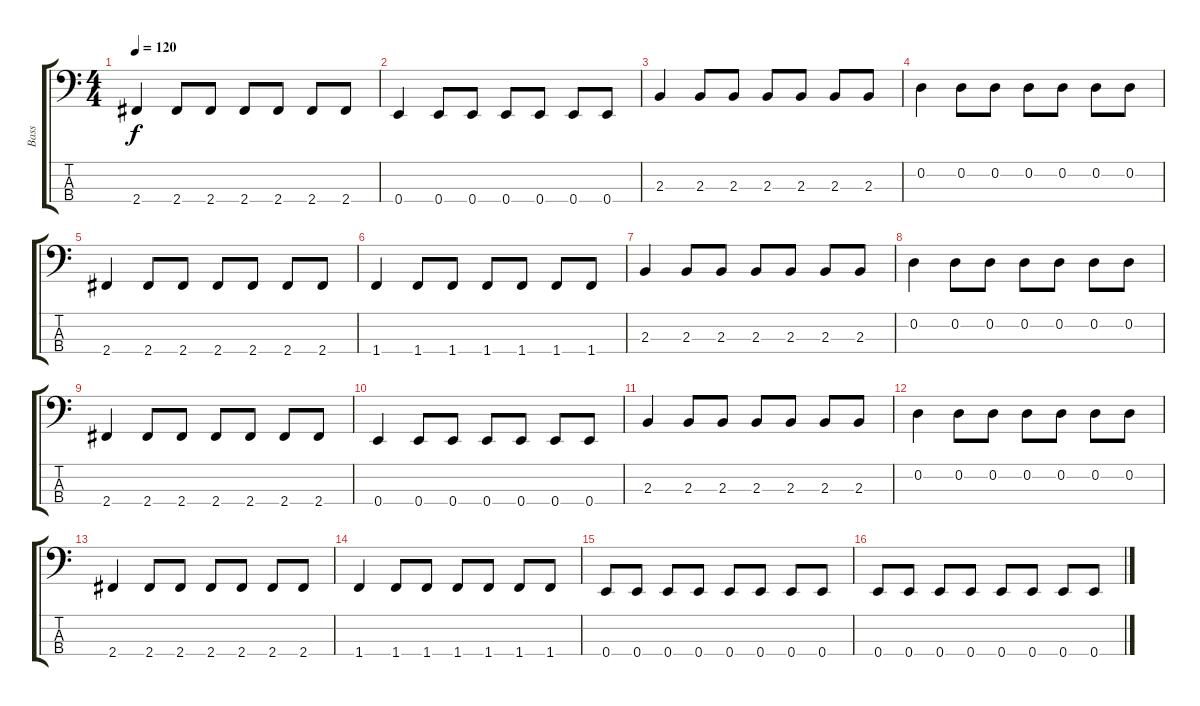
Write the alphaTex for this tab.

\track ("Bass" "Bass") {instrument electricbasspick}
\staff {score tabs}
\tuning (G2 D2 A1 E1) {hide}
\ts (4 4)
\tempo 120
\clef f4
\ks c
2.4.4{dy f} 2.4.8 2.4.8 2.4.8 2.4.8 2.4.8 2.4.8 |
0.4.4 0.4.8 0.4.8 0.4.8 0.4.8 0.4.8 0.4.8 |
2.3.4 2.3.8 2.3.8 2.3.8 2.3.8 2.3.8 2.3.8 |
0.2.4 0.2.8 0.2.8 0.2.8 0.2.8 0.2.8 0.2.8 |
2.4.4 2.4.8 2.4.8 2.4.8 2.4.8 2.4.8 2.4.8 |
1.4.4 1.4.8 1.4.8 1.4.8 1.4.8 1.4.8 1.4.8 |
2.3.4 2.3.8 2.3.8 2.3.8 2.3.8 2.3.8 2.3.8 |
0.2.4 0.2.8 0.2.8 0.2.8 0.2.8 0.2.8 0.2.8 |
2.4.4 2.4.8 2.4.8 2.4.8 2.4.8 2.4.8 2.4.8 |
0.4.4 0.4.8 0.4.8 0.4.8 0.4.8 0.4.8 0.4.8 |
2.3.4 2.3.8 2.3.8 2.3.8 2.3.8 2.3.8 2.3.8 |
0.2.4 0.2.8 0.2.8 0.2.8 0.2.8 0.2.8 0.2.8 |
2.4.4 2.4.8 2.4.8 2.4.8 2.4.8 2.4.8 2.4.8 |
1.4.4 1.4.8 1.4.8 1.4.8 1.4.8 1.4.8 1.4.8 |
0.4.8 0.4.8 0.4.8 0.4.8 0.4.8 0.4.8 0.4.8 0.4.8 |
0.4.8 0.4.8 0.4.8 0.4.8 0.4.8 0.4.8 0.4.8 0.4.8
